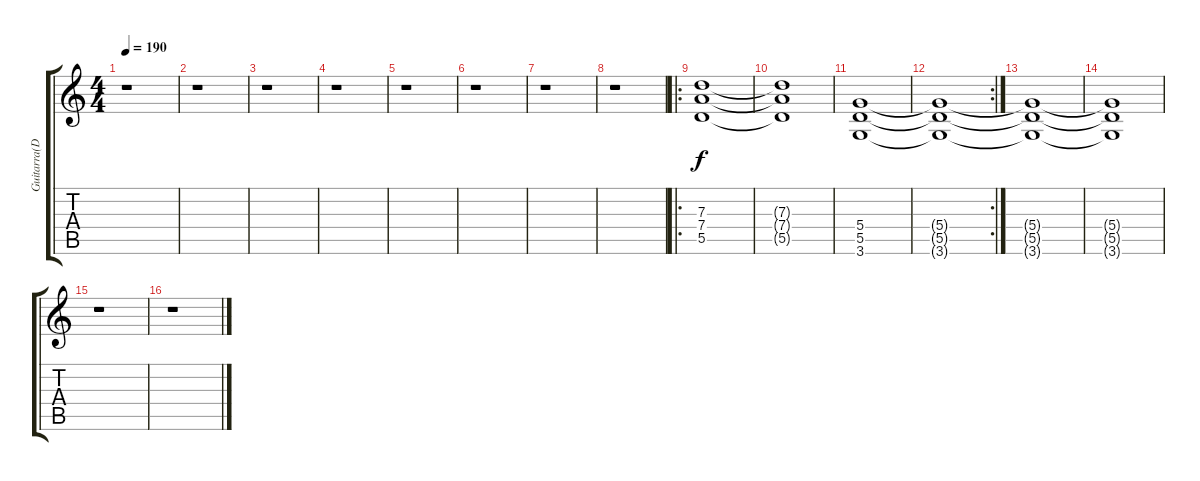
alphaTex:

\track ("Guitarra(Distortion)" "Guitarra(D") {instrument distortionguitar}
\staff {score tabs}
\tuning (E4 B3 G3 D3 A2 E2) {hide}
\ts (4 4)
\tempo 190
\clef g2
\ks c
r.1{dy f instrument distortionguitar} |
r.1 |
r.1 |
r.1 |
r.1 |
r.1 |
r.1 |
r.1 |
\ro
(7.3 7.4 5.5).1{volume 8} |
(7.3{t} 7.4{t} 5.5{t}).1 |
(5.4 5.5 3.6).1 |
\rc 2
(5.4{t} 5.5{t} 3.6{t}).1 |
(5.4{t} 5.5{t} 3.6{t}).1 |
(5.4{t} 5.5{t} 3.6{t}).1 |
r.1 |
r.1
